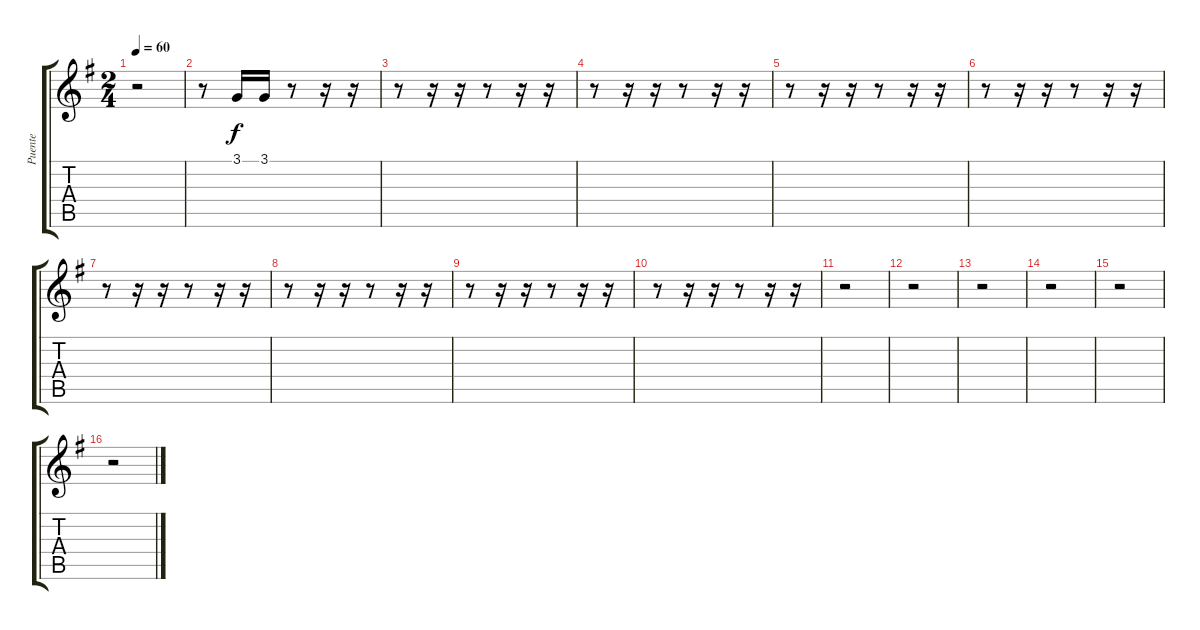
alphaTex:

\track ("Puente" "Puente") {instrument shamisen}
\staff {score tabs}
\tuning (E4 B3 G3 D3 A2 E2) {hide}
\ts (2 4)
\tempo 60
\clef g2
\ks g
r.2{dy f} |
r.8 3.1.16 3.1.16 r.8 r.16 r.16 |
r.8 r.16 r.16 r.8 r.16 r.16 |
r.8 r.16 r.16 r.8 r.16 r.16 |
r.8 r.16 r.16 r.8 r.16 r.16 |
r.8 r.16 r.16 r.8 r.16 r.16 |
r.8 r.16 r.16 r.8 r.16 r.16 |
r.8 r.16 r.16 r.8 r.16 r.16 |
r.8 r.16 r.16 r.8 r.16 r.16 |
r.8 r.16 r.16 r.8 r.16 r.16 |
r.2 |
r.2 |
r.2 |
r.2 |
r.2 |
r.2
